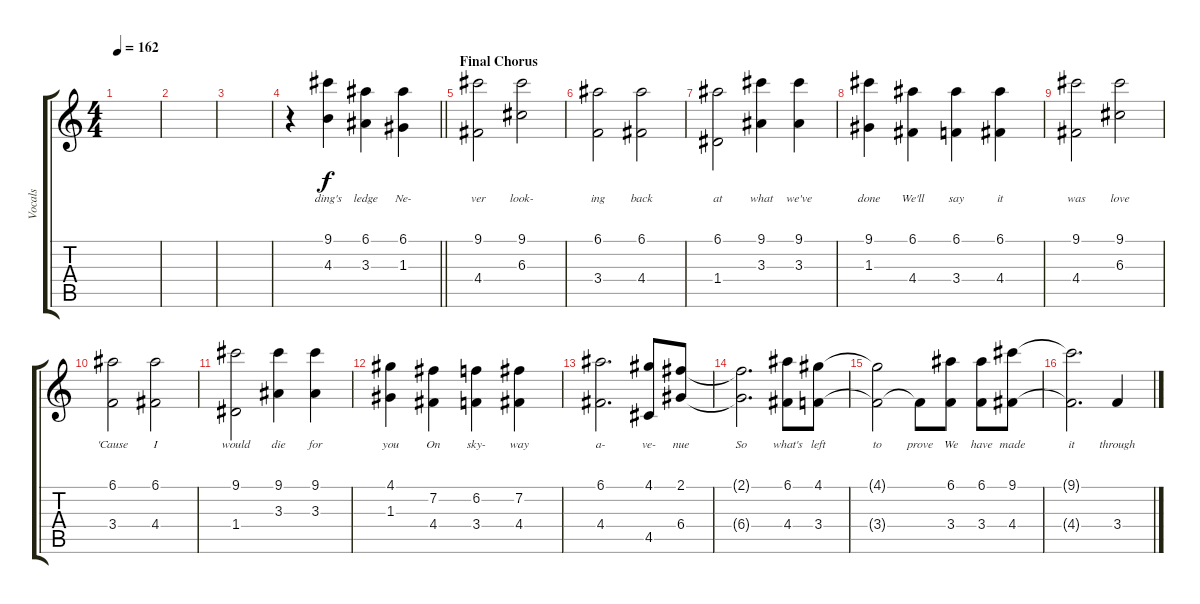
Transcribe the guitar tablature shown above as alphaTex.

\track ("Vocals" "Vocals") {instrument electricbasspick}
\staff {score tabs}
\tuning (E4 B3 G3 D3 A2 E2) {hide}
\ts (4 4)
\tempo 162
\clef g2
\ks c
|
|
|
\barLineRight lightlight
r.4 (9.1 4.3).4{lyrics (0 "ding's") lyrics (1 "") lyrics (2 "") lyrics (3 "") lyrics (4 "")} (6.1 3.3).4{lyrics (0 "ledge") lyrics (1 "") lyrics (2 "") lyrics (3 "") lyrics (4 "")} (6.1 1.3).4{lyrics (0 "Ne-") lyrics (1 "") lyrics (2 "") lyrics (3 "") lyrics (4 "")} |
\section ("" "Final Chorus")
(9.1 4.4).2{lyrics (0 "ver") lyrics (1 "") lyrics (2 "") lyrics (3 "") lyrics (4 "")} (9.1 6.3).2{lyrics (0 "look-") lyrics (1 "") lyrics (2 "") lyrics (3 "") lyrics (4 "")} |
(6.1 3.4).2{lyrics (0 "ing") lyrics (1 "") lyrics (2 "") lyrics (3 "") lyrics (4 "")} (6.1 4.4).2{lyrics (0 "back") lyrics (1 "") lyrics (2 "") lyrics (3 "") lyrics (4 "")} |
(6.1 1.4).2{lyrics (0 "at") lyrics (1 "") lyrics (2 "") lyrics (3 "") lyrics (4 "")} (9.1 3.3).4{lyrics (0 "what") lyrics (1 "") lyrics (2 "") lyrics (3 "") lyrics (4 "")} (9.1 3.3).4{lyrics (0 "we've") lyrics (1 "") lyrics (2 "") lyrics (3 "") lyrics (4 "")} |
(9.1 1.3).4{lyrics (0 "done") lyrics (1 "") lyrics (2 "") lyrics (3 "") lyrics (4 "")} (6.1 4.4).4{lyrics (0 "We'll") lyrics (1 "") lyrics (2 "") lyrics (3 "") lyrics (4 "")} (6.1 3.4).4{lyrics (0 "say") lyrics (1 "") lyrics (2 "") lyrics (3 "") lyrics (4 "")} (6.1 4.4).4{lyrics (0 "it") lyrics (1 "") lyrics (2 "") lyrics (3 "") lyrics (4 "")} |
(9.1 4.4).2{lyrics (0 "was") lyrics (1 "") lyrics (2 "") lyrics (3 "") lyrics (4 "")} (9.1 6.3).2{lyrics (0 "love") lyrics (1 "") lyrics (2 "") lyrics (3 "") lyrics (4 "")} |
(6.1 3.4).2{lyrics (0 "'Cause") lyrics (1 "") lyrics (2 "") lyrics (3 "") lyrics (4 "")} (6.1 4.4).2{lyrics (0 "I") lyrics (1 "") lyrics (2 "") lyrics (3 "") lyrics (4 "")} |
(9.1 1.4).2{lyrics (0 "would") lyrics (1 "") lyrics (2 "") lyrics (3 "") lyrics (4 "")} (9.1 3.3).4{lyrics (0 "die") lyrics (1 "") lyrics (2 "") lyrics (3 "") lyrics (4 "")} (9.1 3.3).4{lyrics (0 "for") lyrics (1 "") lyrics (2 "") lyrics (3 "") lyrics (4 "")} |
(4.1 1.3).4{lyrics (0 "you") lyrics (1 "") lyrics (2 "") lyrics (3 "") lyrics (4 "")} (7.2 4.4).4{lyrics (0 "On") lyrics (1 "") lyrics (2 "") lyrics (3 "") lyrics (4 "")} (6.2 3.4).4{lyrics (0 "sky-") lyrics (1 "") lyrics (2 "") lyrics (3 "") lyrics (4 "")} (7.2 4.4).4{lyrics (0 "way") lyrics (1 "") lyrics (2 "") lyrics (3 "") lyrics (4 "")} |
(6.1 4.4).2{d lyrics (0 "a-") lyrics (1 "") lyrics (2 "") lyrics (3 "") lyrics (4 "")} (4.1 4.5).8{lyrics (0 "ve-") lyrics (1 "") lyrics (2 "") lyrics (3 "") lyrics (4 "")} (2.1 6.4).8{lyrics (0 "nue") lyrics (1 "") lyrics (2 "") lyrics (3 "") lyrics (4 "")} |
(2.1{t} 6.4{t}).2{d lyrics (0 "So") lyrics (1 "") lyrics (2 "") lyrics (3 "") lyrics (4 "")} (6.1 4.4).8{lyrics (0 "what's") lyrics (1 "") lyrics (2 "") lyrics (3 "") lyrics (4 "")} (4.1 3.4).8{lyrics (0 "left") lyrics (1 "") lyrics (2 "") lyrics (3 "") lyrics (4 "")} |
(4.1{t} 3.4{t}).2{lyrics (0 "to") lyrics (1 "") lyrics (2 "") lyrics (3 "") lyrics (4 "")} 3.4{t}.8{lyrics (0 "prove") lyrics (1 "") lyrics (2 "") lyrics (3 "") lyrics (4 "")} (6.1 3.4).8{lyrics (0 "We") lyrics (1 "") lyrics (2 "") lyrics (3 "") lyrics (4 "")} (6.1 3.4).8{lyrics (0 "have") lyrics (1 "") lyrics (2 "") lyrics (3 "") lyrics (4 "")} (9.1 4.4).8{lyrics (0 "made") lyrics (1 "") lyrics (2 "") lyrics (3 "") lyrics (4 "")} |
(9.1{t} 4.4{t}).2{d lyrics (0 "it") lyrics (1 "") lyrics (2 "") lyrics (3 "") lyrics (4 "")} 3.4.4{lyrics (0 "through") lyrics (1 "") lyrics (2 "") lyrics (3 "") lyrics (4 "")}
